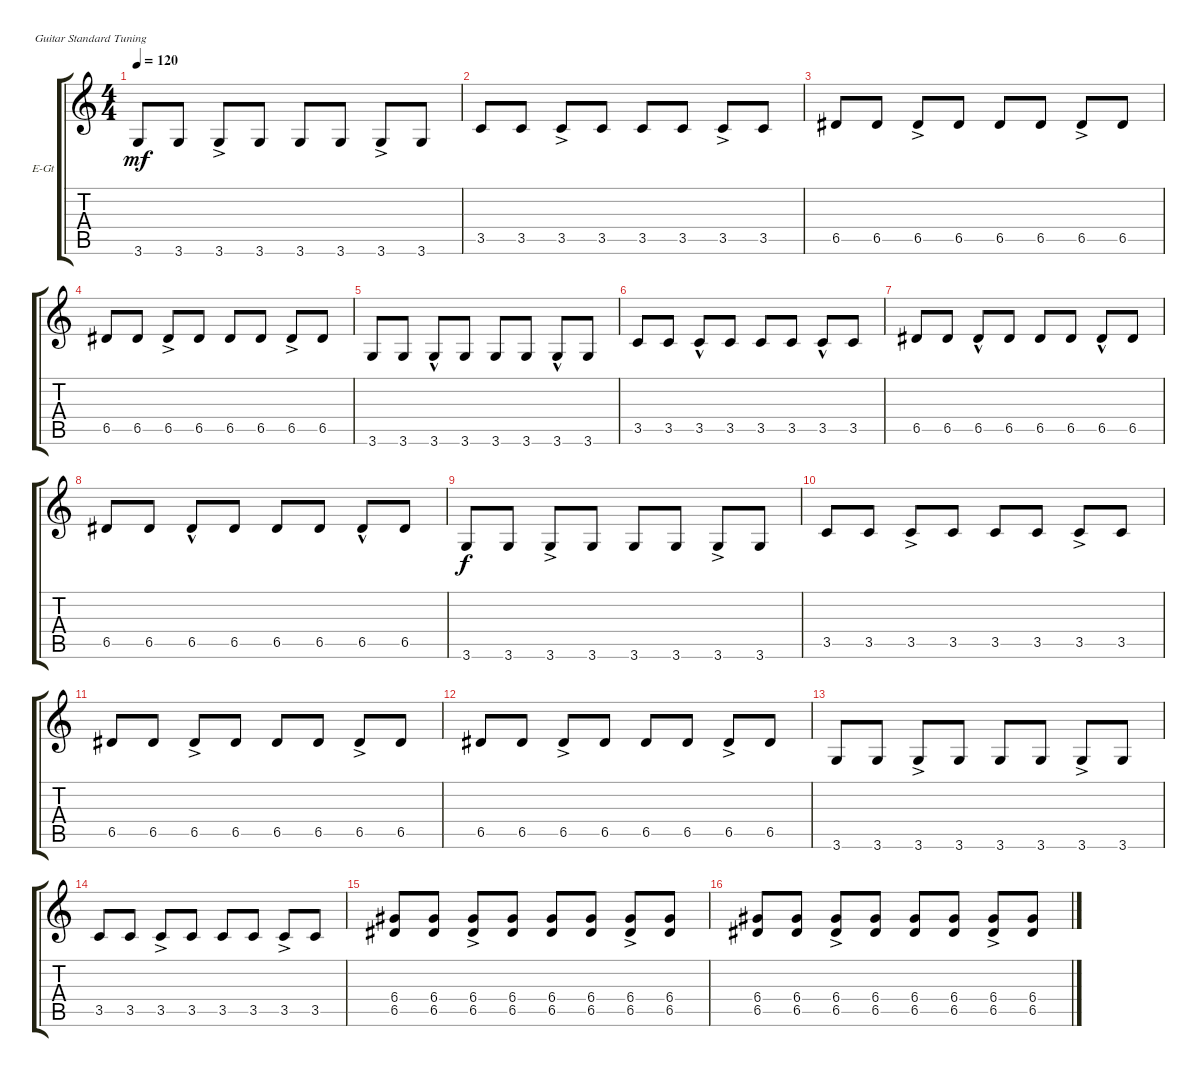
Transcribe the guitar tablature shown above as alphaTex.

\defaultSystemsLayout 4
\bracketExtendMode groupsimilarinstruments
\firstSystemTrackNameOrientation horizontal
\otherSystemsTrackNameOrientation horizontal
\track ("Electric Guitar" "E-Gt") {instrument overdrivenguitar}
\staff {score tabs}
\tuning (E4 B3 G3 D3 A2 E2)
\ts (4 4)
\tempo 120
\clef g2
\ks c
3.6.8{dy mf} 3.6.8 3.6{ac}.8 3.6.8 3.6.8 3.6.8 3.6{ac}.8 3.6.8 |
3.5.8 3.5.8 3.5{ac}.8 3.5.8 3.5.8 3.5.8 3.5{ac}.8 3.5.8 |
6.5.8 6.5.8 6.5{ac}.8 6.5.8 6.5.8 6.5.8 6.5{ac}.8 6.5.8 |
6.5.8 6.5.8 6.5{ac}.8 6.5.8 6.5.8 6.5.8 6.5{ac}.8 6.5.8 |
3.6.8 3.6.8 3.6{hac}.8 3.6.8 3.6.8 3.6.8 3.6{hac}.8 3.6.8 |
3.5.8 3.5.8 3.5{hac}.8 3.5.8 3.5.8 3.5.8 3.5{hac}.8 3.5.8 |
6.5.8 6.5.8 6.5{hac}.8 6.5.8 6.5.8 6.5.8 6.5{hac}.8 6.5.8 |
6.5.8 6.5.8 6.5{hac}.8 6.5.8 6.5.8 6.5.8 6.5{hac}.8 6.5.8 |
3.6.8{dy f} 3.6.8 3.6{ac}.8 3.6.8 3.6.8 3.6.8 3.6{ac}.8 3.6.8 |
3.5.8 3.5.8 3.5{ac}.8 3.5.8 3.5.8 3.5.8 3.5{ac}.8 3.5.8 |
6.5.8 6.5.8 6.5{ac}.8 6.5.8 6.5.8 6.5.8 6.5{ac}.8 6.5.8 |
6.5.8 6.5.8 6.5{ac}.8 6.5.8 6.5.8 6.5.8 6.5{ac}.8 6.5.8 |
3.6.8 3.6.8 3.6{ac}.8 3.6.8 3.6.8 3.6.8 3.6{ac}.8 3.6.8 |
3.5.8 3.5.8 3.5{ac}.8 3.5.8 3.5.8 3.5.8 3.5{ac}.8 3.5.8 |
(6.5 6.4).8 (6.5 6.4).8 (6.5{ac} 6.4).8 (6.5 6.4).8 (6.5 6.4).8 (6.5 6.4).8 (6.5{ac} 6.4).8 (6.5 6.4).8 |
(6.5 6.4).8 (6.5 6.4).8 (6.5{ac} 6.4).8 (6.5 6.4).8 (6.5 6.4).8 (6.5 6.4).8 (6.5{ac} 6.4).8 (6.5 6.4).8
